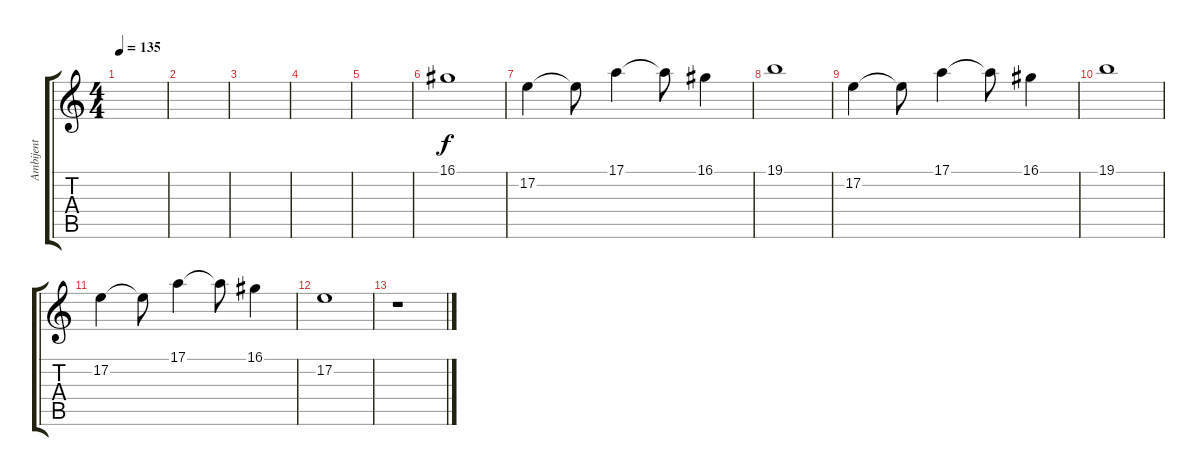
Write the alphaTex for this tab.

\track ("Ambijent" "Ambijent") {instrument stringensemble1}
\staff {score tabs}
\tuning (E4 B3 G3 D3 A2 E2) {hide}
\ts (4 4)
\tempo 135
\clef g2
\ks c
|
|
|
|
|
16.1.1{volume 7} |
17.2.4 17.2{t}.8 17.1.4 17.1{t}.8 16.1.4 |
19.1.1 |
17.2.4 17.2{t}.8 17.1.4 17.1{t}.8 16.1.4 |
19.1.1 |
17.2.4 17.2{t}.8 17.1.4 17.1{t}.8 16.1.4 |
17.2.1 |
r.1{txt ""}
